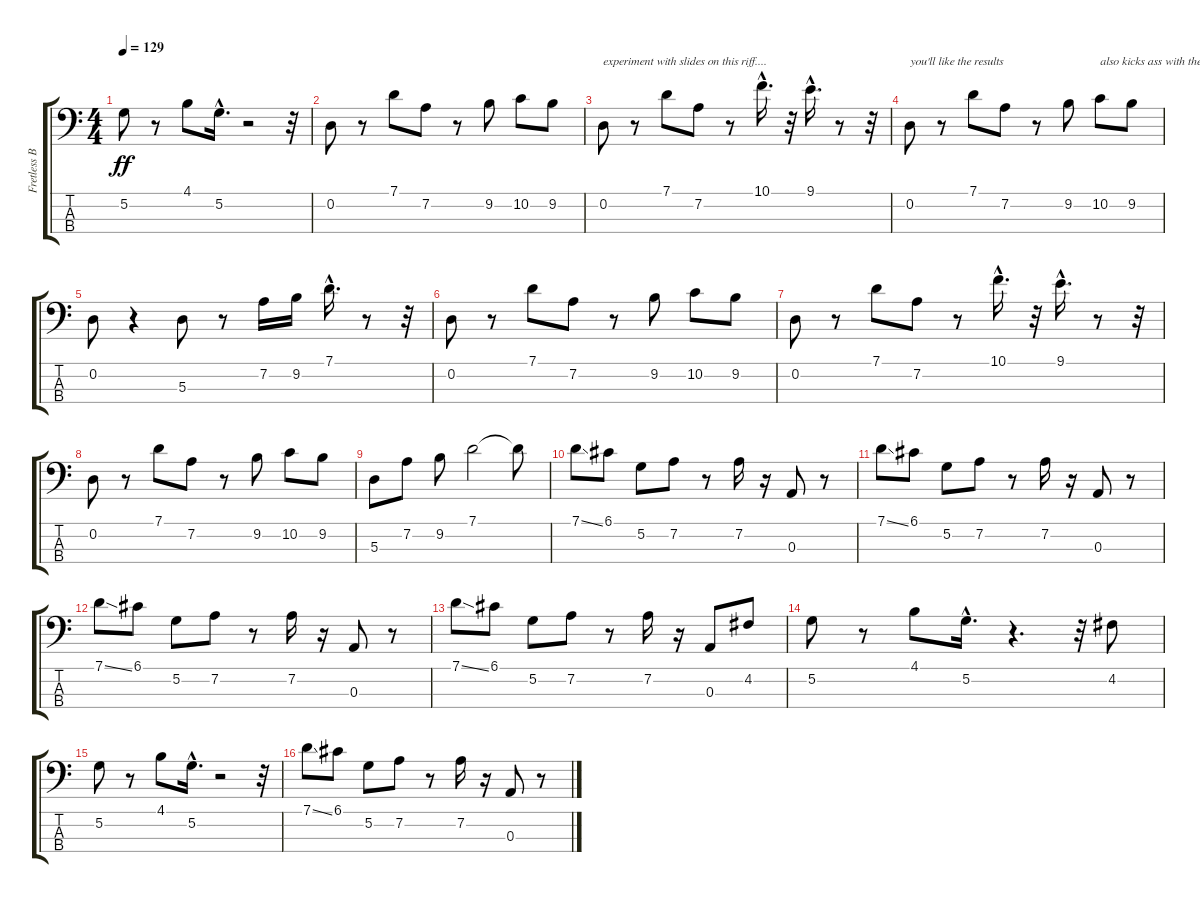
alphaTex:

\track ("Fretless Bass" "Fretless B") {instrument electricbassfinger}
\staff {score tabs}
\tuning (G2 D2 A1 E1) {hide}
\ts (4 4)
\tempo 129
\clef f4
\ks c
5.2.8{dy ff} r.8 4.1.8 5.2{hac}.16{d} r.2 r.32 |
0.2.8 r.8 7.1.8 7.2.8 r.8 9.2.8 10.2.8 9.2.8 |
0.2.8{txt "experiment with slides on this riff...."} r.8 7.1.8 7.2.8 r.8 10.1{hac}.16{d} r.32 9.1{hac}.16{d} r.8 r.32 |
0.2.8{txt "you'll like the results"} r.8 7.1.8 7.2.8 r.8 9.2.8 10.2.8{txt "also kicks ass with the wah pedal..."} 9.2.8 |
0.2.8 r.4 5.3.8 r.8 7.2.16 9.2.16 7.1{hac}.16{d} r.8 r.32 |
0.2.8 r.8 7.1.8 7.2.8 r.8 9.2.8 10.2.8 9.2.8 |
0.2.8 r.8 7.1.8 7.2.8 r.8 10.1{hac}.16{d} r.32 9.1{hac}.16{d} r.8 r.32 |
0.2.8 r.8 7.1.8 7.2.8 r.8 9.2.8 10.2.8 9.2.8 |
5.3.8 7.2.8 9.2.8 7.1.2 7.1{t}.8 |
7.1{ss}.8 6.1.8 5.2.8 7.2.8 r.8 7.2.16 r.16 0.3.8 r.8 |
7.1{ss}.8 6.1.8 5.2.8 7.2.8 r.8 7.2.16 r.16 0.3.8 r.8 |
7.1{ss}.8 6.1.8 5.2.8 7.2.8 r.8 7.2.16 r.16 0.3.8 r.8 |
7.1{ss}.8 6.1.8 5.2.8 7.2.8 r.8 7.2.16 r.16 0.3.8 4.2.8 |
5.2.8 r.8 4.1.8 5.2{hac}.16{d} r.4{d} r.32 4.2.8 |
5.2.8 r.8 4.1.8 5.2{hac}.16{d} r.2 r.32 |
7.1{ss}.8 6.1.8 5.2.8 7.2.8 r.8 7.2.16 r.16 0.3.8 r.8
